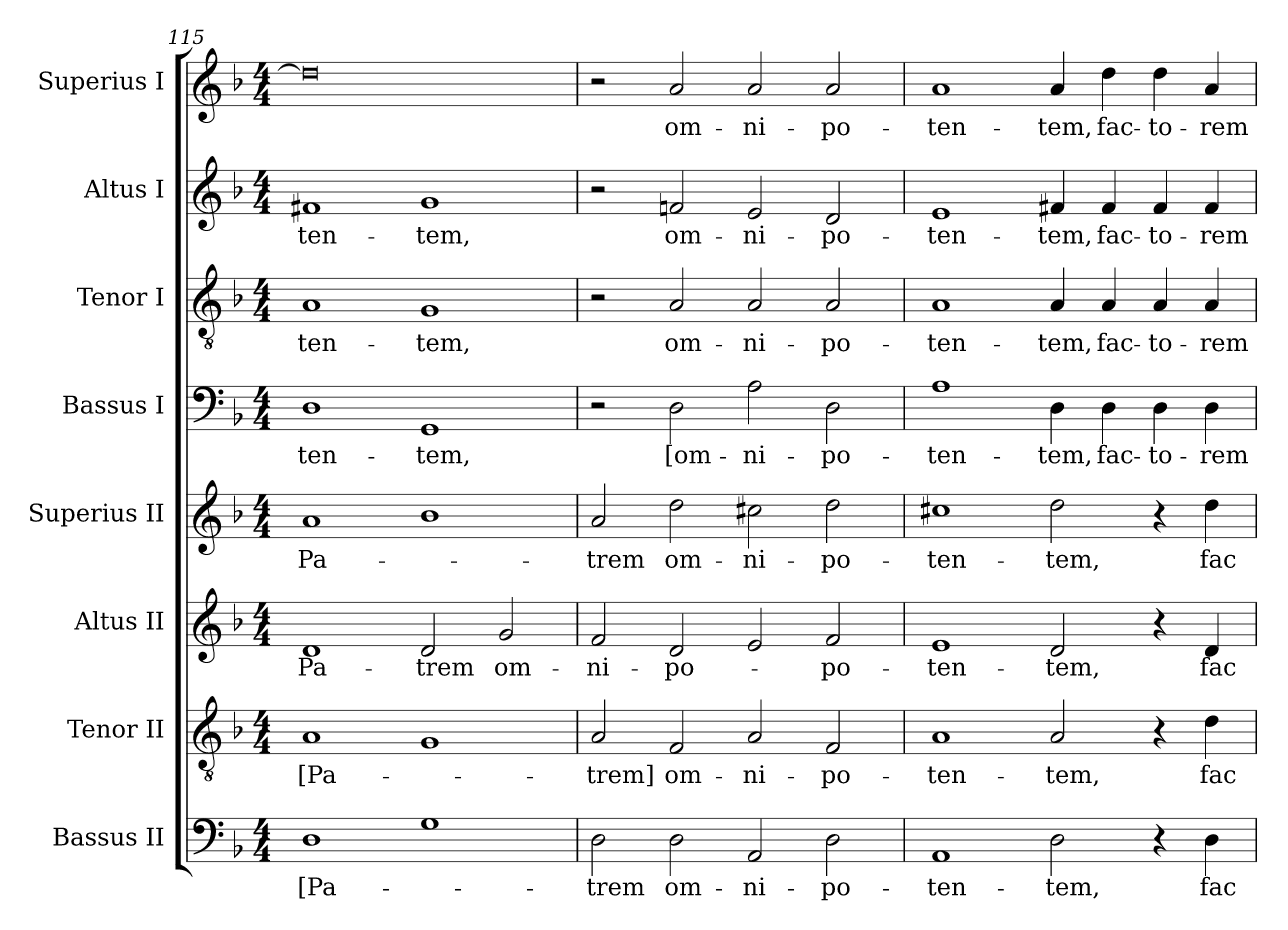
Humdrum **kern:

**kern	**text	**kern	**text	**kern	**text	**kern	**text	**kern	**text	**kern	**text	**kern	**text	**kern	**text
*part8	*part8	*part7	*part7	*part6	*part6	*part5	*part5	*part4	*part4	*part3	*part3	*part2	*part2	*part1	*part1
*staff8	*staff8	*staff7	*staff7	*staff6	*staff6	*staff5	*staff5	*staff4	*staff4	*staff3	*staff3	*staff2	*staff2	*staff1	*staff1
*I"Bassus II	*	*I"Tenor II	*	*I"Altus II	*	*I"Superius II	*	*I"Bassus I	*	*I"Tenor I	*	*I"Altus I	*	*I"Superius I	*
*I'B.	*	*I'T.	*	*I'A.	*	*I'S.	*	*I'B.	*	*I'T.	*	*I'A.	*	*I'S.	*
*clefF4	*	*clefGv2	*	*clefG2	*	*clefG2	*	*clefF4	*	*clefGv2	*	*clefG2	*	*clefG2	*
*	*	*ITrd7c12	*	*	*	*	*	*	*	*ITrd7c12	*	*	*	*	*
*k[b-]	*	*k[b-]	*	*k[b-]	*	*k[b-]	*	*k[b-]	*	*k[b-]	*	*k[b-]	*	*k[b-]	*
*d:	*	*d:	*	*d:	*	*d:	*	*d:	*	*d:	*	*d:	*	*d:	*
*M4/4	*	*M4/4	*	*M4/4	*	*M4/4	*	*M4/4	*	*M4/4	*	*M4/4	*	*M4/4	*
=115	=115	=115	=115	=115	=115	=115	=115	=115	=115	=115	=115	=115	=115	=115	=115
!	!LO:LY:b	!	!LO:LY:b	!	!LO:LY:b	!	!LO:LY:b	!	!LO:LY:b	!	!LO:LY:b	!	!LO:LY:b	!	!
1D	[Pa-	1AA	[Pa-	1d	Pa-	1a	Pa-	1D	-ten-	1AA	-ten-	1f#X	-ten-	0dd]	.
!	!	!	!	!	!LO:LY:b	!	!	!	!LO:LY:b	!	!LO:LY:b	!	!LO:LY:b	!	!
1G	.	1GG	.	2d/	-trem	1b-	.	1GG	-tem,	1GG	-tem,	1g	-tem,	.	.
!	!	!	!	!	!LO:LY:b	!	!	!	!	!	!	!	!	!	!
.	.	.	.	2g/	om-	.	.	.	.	.	.	.	.	.	.
=116	=116	=116	=116	=116	=116	=116	=116	=116	=116	=116	=116	=116	=116	=116	=116
!	!LO:LY:b	!	!LO:LY:b	!	!LO:LY:b	!	!LO:LY:b	!	!	!	!	!	!	!	!
2D\	-trem	2AA/	-trem]	2f/	-ni-	2a/	-trem	2r	.	2r	.	2r	.	2r	.
!	!LO:LY:b	!	!LO:LY:b	!	!LO:LY:b	!	!LO:LY:b	!	!LO:LY:b	!	!LO:LY:b	!	!LO:LY:b	!	!LO:LY:b
2D\	om-	2FF/	om-	2d/	-po-	2dd\	om-	2D\	[om-	2AA/	om-	2fn/	om-	2a/	om-
!	!LO:LY:b	!	!LO:LY:b	!	!	!	!LO:LY:b	!	!LO:LY:b	!	!LO:LY:b	!	!LO:LY:b	!	!LO:LY:b
2AA/	-ni-	2AA/	-ni-	2e/	.	2cc#X\	-ni-	2A\	-ni-	2AA/	-ni-	2e/	-ni-	2a/	-ni-
!	!LO:LY:b	!	!LO:LY:b	!	!LO:LY:b	!	!LO:LY:b	!	!LO:LY:b	!	!LO:LY:b	!	!LO:LY:b	!	!LO:LY:b
2D\	-po-	2FF/	-po-	2f/	-po-	2dd\	-po-	2D\	-po-	2AA/	-po-	2d/	-po-	2a/	-po-
=117	=117	=117	=117	=117	=117	=117	=117	=117	=117	=117	=117	=117	=117	=117	=117
!	!LO:LY:b	!	!LO:LY:b	!	!LO:LY:b	!	!LO:LY:b	!	!LO:LY:b	!	!LO:LY:b	!	!LO:LY:b	!	!LO:LY:b
1AA	-ten-	1AA	-ten-	1e	-ten-	1cc#X	-ten-	1A	-ten-	1AA	-ten-	1e	-ten-	1a	-ten-
!	!LO:LY:b	!	!LO:LY:b	!	!LO:LY:b	!	!LO:LY:b	!	!LO:LY:b	!	!LO:LY:b	!	!LO:LY:b	!	!LO:LY:b
2D\	-tem,	2AA/	-tem,	2d/	-tem,	2dd\	-tem,	4D\	-tem,	4AA/	-tem,	4f#X/	-tem,	4a/	-tem,
!	!	!	!	!	!	!	!	!	!LO:LY:b	!	!LO:LY:b	!	!LO:LY:b	!	!LO:LY:b
.	.	.	.	.	.	.	.	4D\	fac-	4AA/	fac-	4f#/	fac-	4dd\	fac-
!	!	!	!	!	!	!	!	!	!LO:LY:b	!	!LO:LY:b	!	!LO:LY:b	!	!LO:LY:b
4r	.	4r	.	4r	.	4r	.	4D\	-to-	4AA/	-to-	4f#/	-to-	4dd\	-to-
!	!LO:LY:b	!	!LO:LY:b	!	!LO:LY:b	!	!LO:LY:b	!	!LO:LY:b	!	!LO:LY:b	!	!LO:LY:b	!	!LO:LY:b
4D\	fac-	4D\	fac-	4d/	fac-	4dd\	fac-	4D\	-rem	4AA/	-rem	4f#/	-rem	4a/	-rem
=	=	=	=	=	=	=	=	=	=	=	=	=	=	=	=
*-	*-	*-	*-	*-	*-	*-	*-	*-	*-	*-	*-	*-	*-	*-	*-
